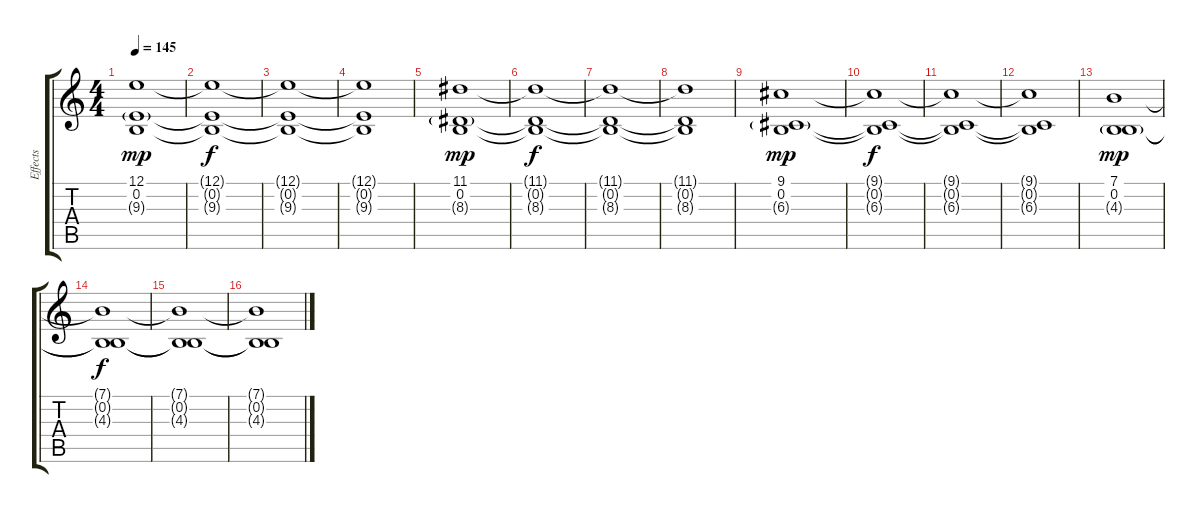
\track ("Effects" "Effects") {instrument stringensemble2}
\staff {score tabs}
\tuning (E4 B3 G3 D3 A2 E2) {hide}
\ts (4 4)
\tempo 145
\clef g2
\ks c
(12.1 0.2 9.3{g}).1{dy mp} |
(12.1{t} 0.2{t} 9.3{t}).1{dy f} |
(12.1{t} 0.2{t} 9.3{t}).1 |
(12.1{t} 0.2{t} 9.3{t}).1 |
(11.1 0.2 8.3{g}).1{dy mp} |
(11.1{t} 0.2{t} 8.3{t}).1{dy f} |
(11.1{t} 0.2{t} 8.3{t}).1 |
(11.1{t} 0.2{t} 8.3{t}).1 |
(9.1 0.2 6.3{g}).1{dy mp} |
(9.1{t} 0.2{t} 6.3{t}).1{dy f} |
(9.1{t} 0.2{t} 6.3{t}).1 |
(9.1{t} 0.2{t} 6.3{t}).1 |
(7.1 0.2 4.3{g}).1{dy mp volume 4} |
(7.1{t} 0.2{t} 4.3{t}).1{dy f} |
(7.1{t} 0.2{t} 4.3{t}).1 |
(7.1{t} 0.2{t} 4.3{t}).1
